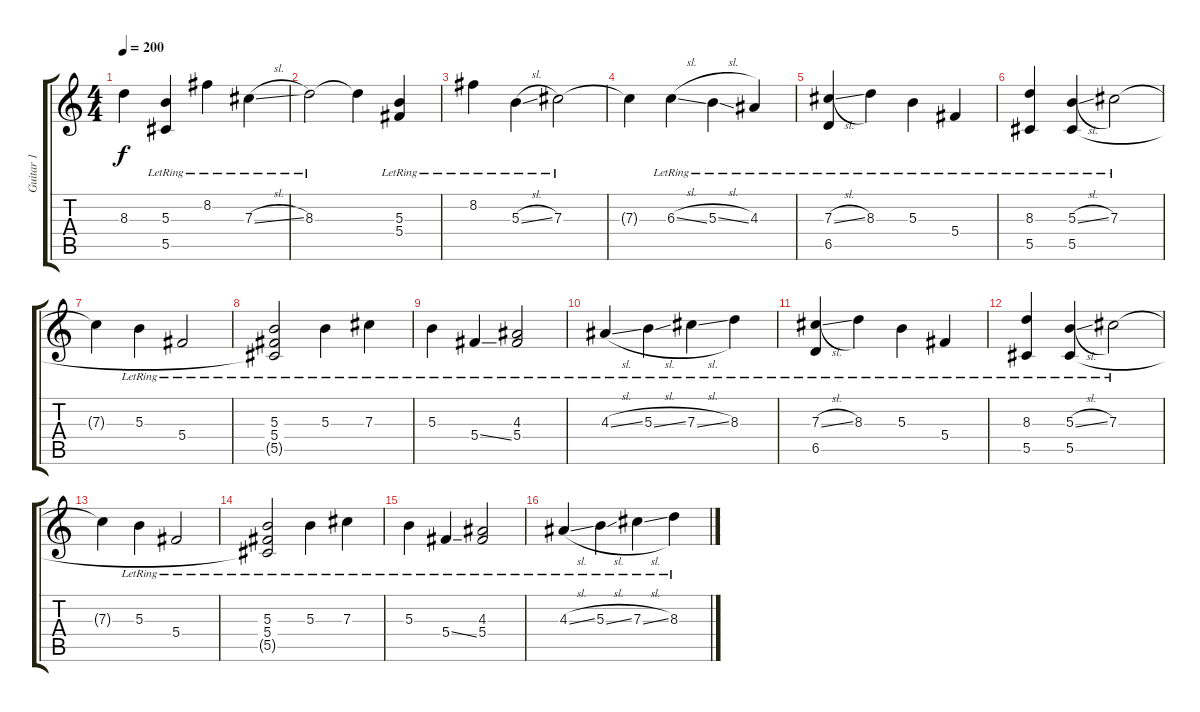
\track ("Guitar 1" "Guitar 1") {instrument acousticguitarnylon}
\staff {score tabs}
\tuning (Eb4 Bb3 Gb3 Db3 Ab2 Eb2) {hide}
\ts (4 4)
\tempo 200
\clef g2
\ks c
8.3{t}.4{dy f} (5.3{lr} 5.5{lr}).4 8.2{lr}.4 7.3{sl lr}.4 |
8.3{lr}.2 8.3{t}.4 (5.3{lr} 5.4).4 |
8.2{lr}.4 5.3{sl lr}.4 7.3{lr}.2 |
7.3{t}.4 6.3{sl lr}.4 5.3{sl lr}.4 4.3{lr}.4 |
(7.3{sl lr} 6.5{lr}).4 8.3{lr}.4 5.3{lr}.4 5.4{lr}.4 |
(8.3{lr} 5.5{lr}).4 (5.3{sl lr} 5.5{lr}).4 7.3{lr}.2 |
7.3{t}.4 5.3{lr}.4 5.4{lr}.2 |
(5.3{lr} 5.4{lr} 5.5{t}).2 5.3{lr}.4 7.3{lr}.4 |
5.3{lr}.4 5.4{ss lr}.4 (4.3{lr} 5.4{lr}).2 |
4.3{sl lr}.4 5.3{sl lr}.4 7.3{sl lr}.4 8.3{lr}.4 |
(7.3{sl lr} 6.5{lr}).4 8.3{lr}.4 5.3{lr}.4 5.4{lr}.4 |
(8.3{lr} 5.5{lr}).4 (5.3{sl lr} 5.5{lr}).4 7.3{lr}.2 |
7.3{t}.4 5.3{lr}.4 5.4{lr}.2 |
(5.3{lr} 5.4{lr} 5.5{t}).2 5.3{lr}.4 7.3{lr}.4 |
5.3{lr}.4 5.4{ss lr}.4 (4.3{lr} 5.4{lr}).2 |
4.3{sl lr}.4 5.3{sl lr}.4 7.3{sl lr}.4 8.3{lr}.4
